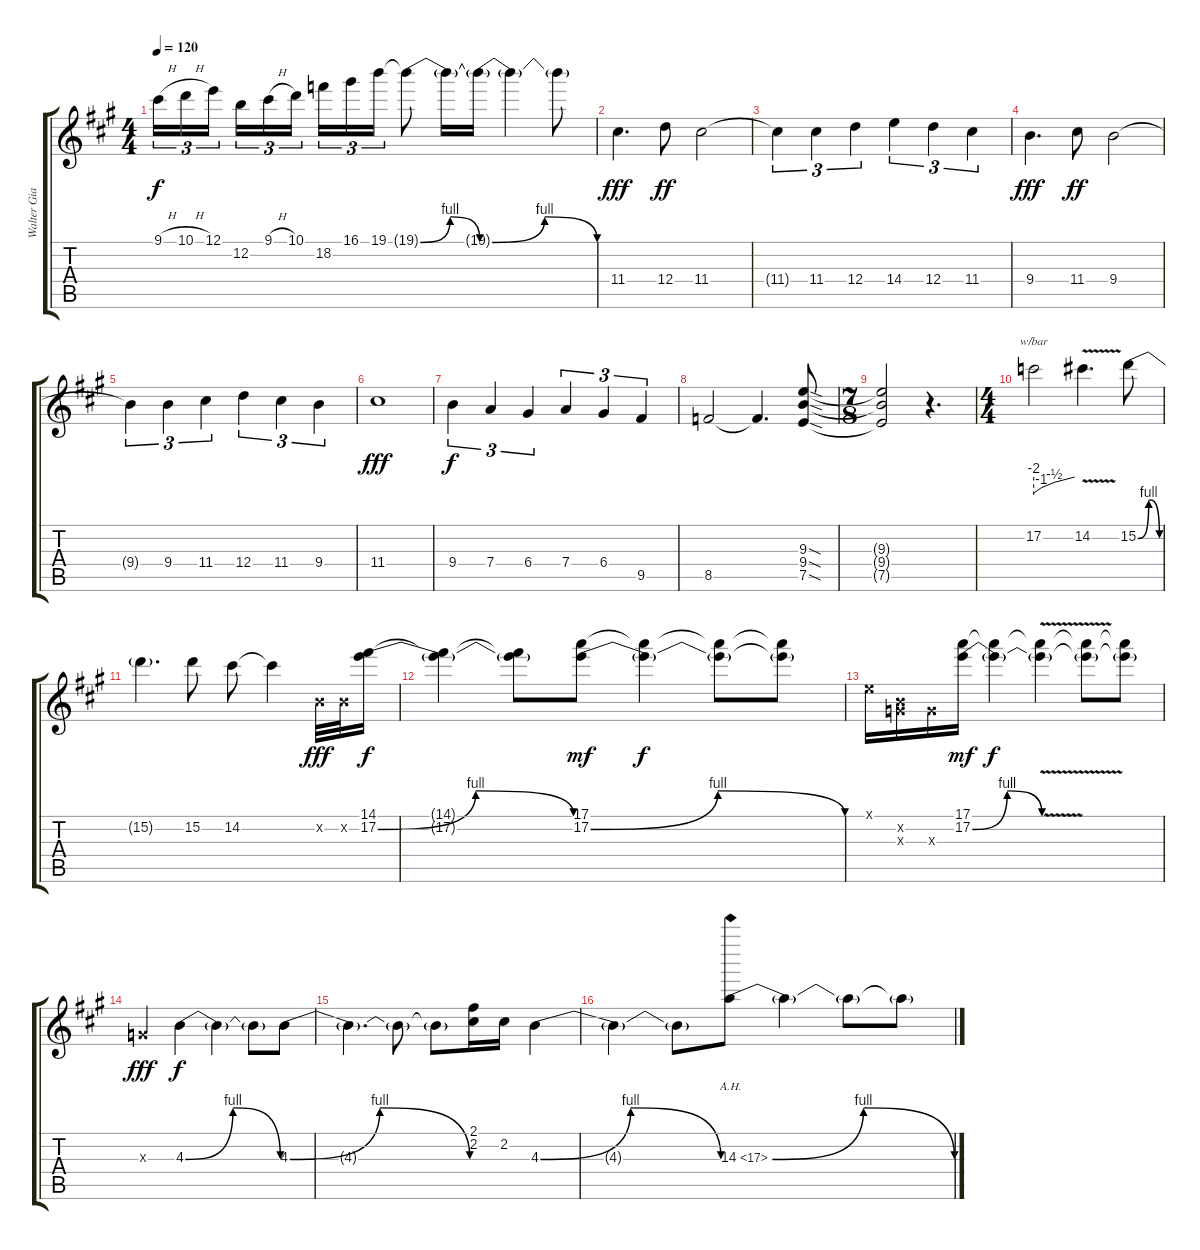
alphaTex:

\track ("Walter Giardino" "Walter Gia") {instrument overdrivenguitar}
\staff {score tabs}
\tuning (E4 B3 G3 D3 A2 E2) {hide}
\ts (4 4)
\tempo 120
\clef g2
\ks a
9.1{h}.16{tu (3 2) dy f} 10.1{h}.16{tu (3 2)} 12.1.16{tu (3 2) beam splitsecondary} 12.2.16{tu (3 2)} 9.1{h}.16{tu (3 2)} 10.1.16{tu (3 2)} 18.2.16{tu (3 2)} 16.1.16{tu (3 2)} 19.1.16{tu (3 2)} 19.1{be (bendrelease 0 0 20 4 40 4 60 0) t}.8 19.1{t}.16 19.1{be (bendrelease 0 0 20 4 40 4 60 0) t}.16 19.1{t}.4 19.1{t}.8 |
11.4.4{d dy fff} 12.4.8{dy ff} 11.4.2 |
11.4{t}.4{tu (3 2)} 11.4.4{tu (3 2)} 12.4.4{tu (3 2)} 14.4.4{tu (3 2)} 12.4.4{tu (3 2)} 11.4.4{tu (3 2)} |
9.4.4{d dy fff} 11.4.8{dy ff} 9.4.2 |
9.4{t}.4{tu (3 2)} 9.4.4{tu (3 2)} 11.4.4{tu (3 2)} 12.4.4{tu (3 2)} 11.4.4{tu (3 2)} 9.4.4{tu (3 2)} |
11.4.1{dy fff} |
9.4.4{tu (3 2) dy f} 7.4.4{tu (3 2)} 6.4.4{tu (3 2)} 7.4.4{tu (3 2)} 6.4.4{tu (3 2)} 9.5.4{tu (3 2)} |
8.5.2 8.5{t}.4{d} (9.3{sod} 9.4{sod} 7.5{sod}).8 |
\ts (7 8)
(9.3{t} 9.4{t} 7.5{t}).2 r.4{d} |
\ts (4 4)
17.2.2{tbe (custom default 0 -8 11 -4 30 -2 60 0)} 14.2{v}.4{d} 15.2{be (bendrelease 0 0 20 4 41 4 60 0)}.8 |
15.2{t}.4{d} 15.2.8 14.2.8 14.2{t}.4 0.2{x}.32{dy fff} 0.2{x}.32 (14.1 17.2{be (bendrelease 0 0 20 4 40 4 60 0)}).16{dy f} |
(14.1{t} 17.2{t}).4 (14.1{t} 17.2{t}).8 (17.1 17.2{be (bendrelease 0 0 20 4 40 4 60 0)}).8{dy mf} (17.1{t} 17.2{t}).4{dy f} (17.1{t} 17.2{t}).8 (17.1{t} 17.2{t}).8 |
0.1{x}.16 (0.2{x} 0.3{x}).16 0.3{x}.16 (17.1 17.2{be (bendrelease 0 0 20 4 40 4 60 0)}).16{dy mf} (17.1{t} 17.2{t}).4{dy f} (17.1{v t} 17.2{v t}).4 (17.1{t} 17.2{t}).8 (17.1{t} 17.2{t}).8 |
0.3{x}.4{dy fff} 4.3{be (bendrelease 0 0 20 4 40 4 60 0)}.4{dy f} 4.3{t}.4 4.3{t}.8 4.3{be (bendrelease 0 0 20 4 40 4 60 0)}.8 |
4.3{t}.4{d} 4.3{t}.8 4.3{t}.8 (2.1 2.2).16 2.2.16 4.3{be (bendrelease 0 0 20 4 40 4 60 0)}.4 |
4.3{t}.4 4.3{t}.8 14.3{be (bendrelease 0 0 21 4 40 4 60 0) ah 3}.8 14.3{t}.4 14.3{t}.8 14.3{t}.8
